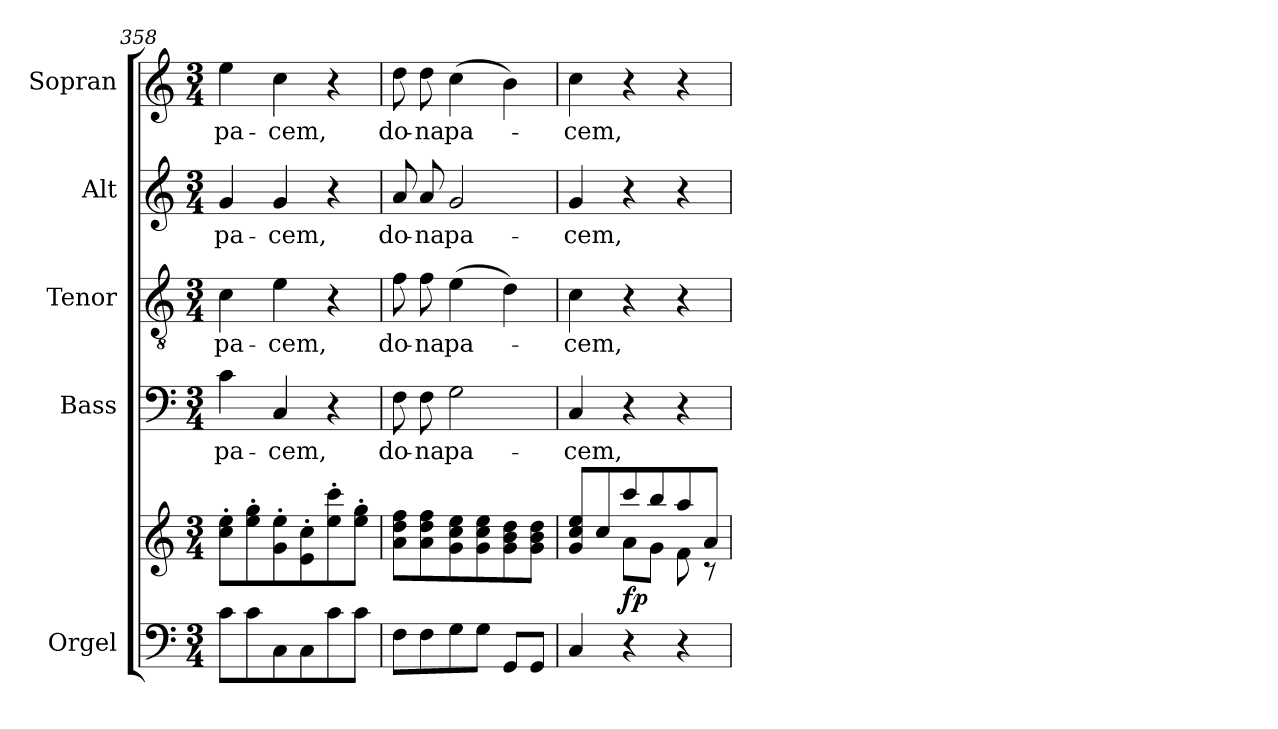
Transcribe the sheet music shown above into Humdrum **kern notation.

**kern	**kern	**dynam	**kern	**text	**kern	**text	**kern	**text	**kern	**text
*part5	*part5	*part5	*part4	*part4	*part3	*part3	*part2	*part2	*part1	*part1
*staff6	*staff5	*staff5/6	*staff4	*staff4	*staff3	*staff3	*staff2	*staff2	*staff1	*staff1
*I"Orgel	*	*	*I"Bass	*	*I"Tenor	*	*I"Alt	*	*I"Sopran	*
*	*	*	*I'B.	*	*I'T.	*	*I'A.	*	*I'S.	*
*clefF4	*clefG2	*	*clefF4	*	*clefGv2	*	*clefG2	*	*clefG2	*
*k[]	*k[]	*	*k[]	*	*k[]	*	*k[]	*	*k[]	*
*C:	*C:	*	*C:	*	*C:	*	*C:	*	*C:	*
*M3/4	*M3/4	*	*M3/4	*	*M3/4	*	*M3/4	*	*M3/4	*
=358	=358	=358	=358	=358	=358	=358	=358	=358	=358	=358
!	!	!	!	!LO:LY:b	!	!LO:LY:b	!	!LO:LY:b	!	!LO:LY:b
8c\L	8cc\'> 8ee\'>L	.	4c\	pa-	4c\	pa-	4g/	pa-	4ee\	pa-
8c\	8ee\'> 8gg\'>	.	.	.	.	.	.	.	.	.
!	!	!	!	!LO:LY:b	!	!LO:LY:b	!	!LO:LY:b	!	!LO:LY:b
8C\	8g\'> 8ee\'>	.	4C/	-cem,	4e\	-cem,	4g/	-cem,	4cc\	-cem,
8C\	8e\'> 8cc\'>	.	.	.	.	.	.	.	.	.
8c\	8ee\'> 8ccc\'>	.	4r	.	4r	.	4r	.	4r	.
8c\J	8ee\'> 8gg\'>J	.	.	.	.	.	.	.	.	.
=359	=359	=359	=359	=359	=359	=359	=359	=359	=359	=359
!	!	!	!	!LO:LY:b	!	!LO:LY:b	!	!LO:LY:b	!	!LO:LY:b
8F\L	8a\ 8dd\ 8ff\L	.	8F\	do-	8f\	do-	8a/	do-	8dd\	do-
!	!	!	!	!LO:LY:b	!	!LO:LY:b	!	!LO:LY:b	!	!LO:LY:b
8F\	8a\ 8dd\ 8ff\	.	8F\	-na	8f\	-na	8a/	-na	8dd\	-na
!	!	!	!	!LO:LY:b	!	!LO:LY:b	!	!LO:LY:b	!	!LO:LY:b
8G\	8g\ 8cc\ 8ee\	.	2G\	pa-	(>4e\	pa-	2g/	pa-	(>4cc\	pa-
8G\J	8g\ 8cc\ 8ee\	.	.	.	.	.	.	.	.	.
8GG/L	8g\ 8b\ 8dd\	.	.	.	4d\)	.	.	.	4b\)	.
8GG/J	8g\ 8b\ 8dd\J	.	.	.	.	.	.	.	.	.
=360	=360	=360	=360	=360	=360	=360	=360	=360	=360	=360
*	*^	*	*	*	*	*	*	*	*	*
!	!	!	!	!	!LO:LY:b	!	!LO:LY:b	!	!LO:LY:b	!	!LO:LY:b
4C/	8g/ 8cc/ 8ee/L	4ryy	.	4C/	-cem,	4c\	-cem,	4g/	-cem,	4cc\	-cem,
.	8cc/	.	.	.	.	.	.	.	.	.	.
!	!	!	!LO:DY:b	!	!	!	!	!	!	!	!
4r	8ccc/	8a\L	fp	4r	.	4r	.	4r	.	4r	.
.	8bb/	8g\J	.	.	.	.	.	.	.	.	.
4r	8aa/	8f\	.	4r	.	4r	.	4r	.	4r	.
.	8a/J	8rc	.	.	.	.	.	.	.	.	.
*	*v	*v	*	*	*	*	*	*	*	*	*
=	=	=	=	=	=	=	=	=	=	=
*-	*-	*-	*-	*-	*-	*-	*-	*-	*-	*-
